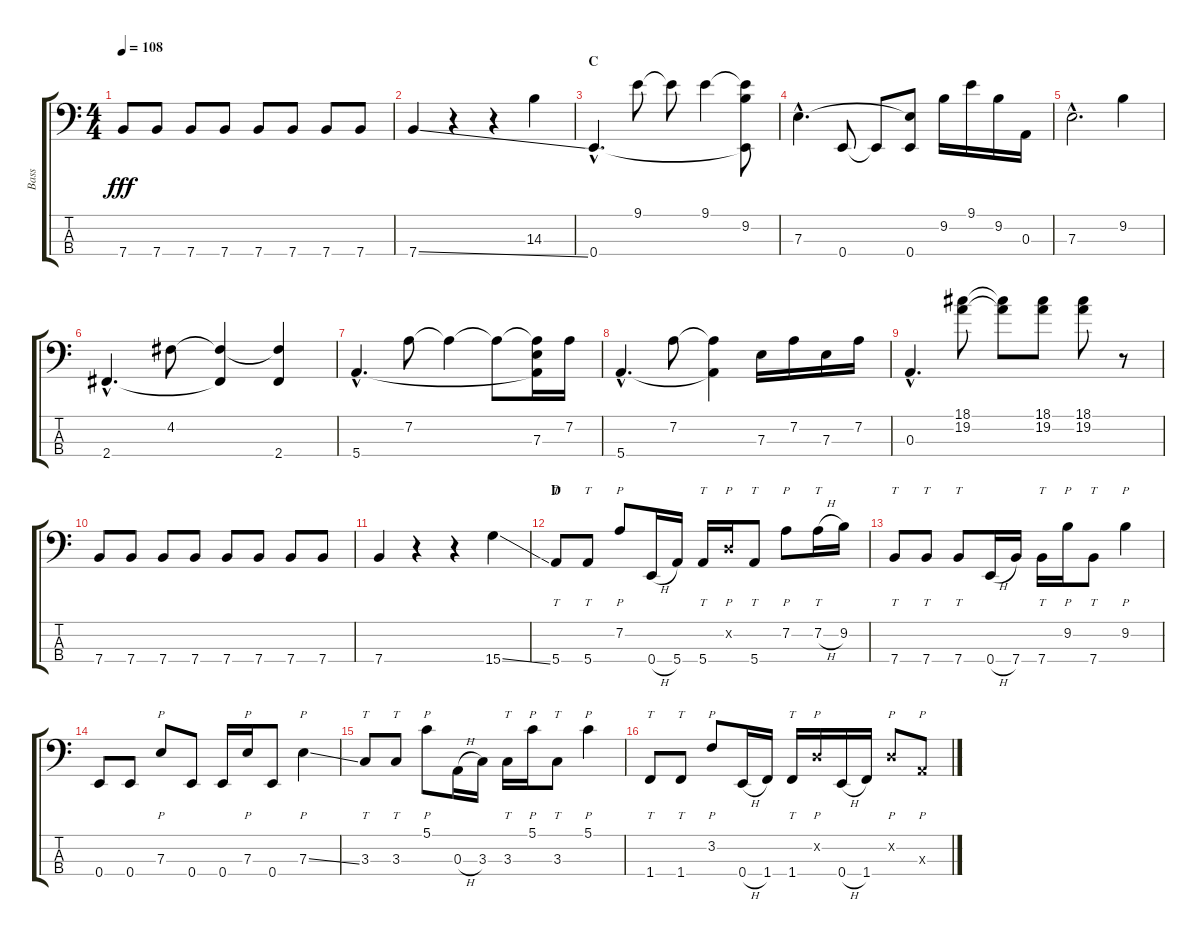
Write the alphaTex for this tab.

\track ("Bass" "Bass") {instrument electricbassfinger}
\staff {score tabs}
\tuning (G2 D2 A1 E1) {hide}
\ts (4 4)
\tempo 108
\clef f4
\ks c
7.4.8{dy fff instrument electricbassfinger} 7.4.8 7.4.8 7.4.8 7.4.8 7.4.8 7.4.8 7.4.8 |
7.4{ss}.4 r.4 r.4 14.3.4 |
\section ("" "C")
0.4{hac}.4{d} 9.1.8 9.1{t}.8 9.1.4 (9.1{t} 9.2 0.4{t}).8 |
7.3{hac}.4{d} 0.4.8 0.4{t}.8 (7.3{t} 0.4).8 9.2.16 9.1.16 9.2.16 0.3.16 |
7.3{hac}.2{d} 9.2.4 |
2.4{hac}.4{d} 4.2.8 (4.2{t} 2.4{t}).4 (4.2{t} 2.4).4 |
5.4{hac}.4{d} 7.2.8 7.2{t}.4 7.2{t}.8 (7.2{t} 7.3 5.4{t}).16 7.2.16 |
5.4{hac}.4{d} 7.2.8 (7.2{t} 5.4{t}).4 7.3.16 7.2.16 7.3.16 7.2.16 |
0.3{hac}.4{d} (18.1 19.2).8 (18.1{t} 19.2{t}).8 (18.1 19.2).8 (18.1 19.2).8 r.8 |
7.4.8 7.4.8 7.4.8 7.4.8 7.4.8 7.4.8 7.4.8 7.4.8 |
7.4.4 r.4 r.4 15.4{ss}.4 |
\section ("" "D")
5.4.8{tt} 5.4.8{tt} 7.2.8{p instrument slapbass1} 0.4{h}.16{instrument electricbassfinger} 5.4.16 5.4.16{tt} 0.2{x}.16{p instrument synthbass1} 5.4.8{tt instrument electricbassfinger} 7.2.8{p instrument slapbass1} 7.2{h}.16{tt instrument electricbassfinger} 9.2.16 |
7.4.8{tt} 7.4.8{tt} 7.4.8{tt} 0.4{h}.16 7.4.16 7.4.16{tt} 9.2.16{p instrument slapbass1} 7.4.8{tt instrument electricbassfinger} 9.2.4{p instrument slapbass1} |
0.4.8{instrument electricbassfinger} 0.4.8 7.3.8{p instrument slapbass1} 0.4.8{instrument electricbassfinger} 0.4.16 7.3.16{p instrument slapbass1} 0.4.8{instrument electricbassfinger} 7.3{ss}.4{p instrument slapbass1} |
3.3.8{tt instrument electricbassfinger} 3.3.8{tt} 5.1.8{p instrument slapbass1} 0.3{h}.16{instrument electricbassfinger} 3.3.16 3.3.16{tt} 5.1.16{p instrument slapbass1} 3.3.8{tt instrument electricbassfinger} 5.1.4{p instrument slapbass1} |
1.4.8{tt instrument electricbassfinger} 1.4.8{tt} 3.2.8{p instrument slapbass1} 0.4{h}.16{instrument electricbassfinger} 1.4.16 1.4.16{tt} 0.2{x}.16{p instrument slapbass1} 0.4{h}.16{instrument electricbassfinger} 1.4.16 0.2{x}.8{p instrument slapbass1} 0.3{x}.8{p}
